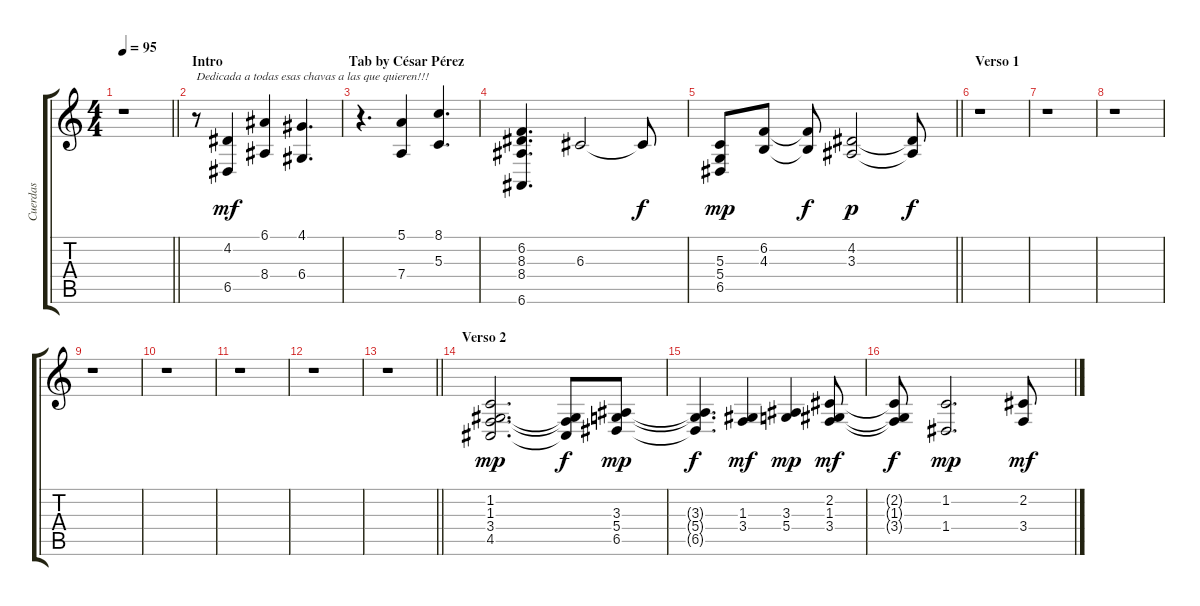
\track ("Cuerdas" "Cuerdas") {instrument stringensemble2}
\staff {score tabs}
\tuning (E4 B3 G3 D3 A2 E2) {hide}
\ts (4 4)
\tempo 95
\clef g2
\barLineRight lightlight
\ks c
r.1{dy mf instrument stringensemble2} |
\section ("" "Intro                                    Tab by César Pérez")
r.8{txt "Dedicada a todas esas chavas a las que quieren!!!"} (4.2 6.5).4 (6.1 8.4).4 (4.1 6.4).4{d} |
r.4{d} (5.1 7.4).4 (8.1 5.3).4{d} |
(6.2 8.3 8.4 6.6).4{d} 6.3.2 6.3{t}.8{dy f} |
\barLineRight lightlight
(5.3 5.4 6.5).8{dy mp} (6.2 4.3).8 (6.2{t} 4.3{t}).8{dy f} (4.2 3.3).2{dy p} (4.2{t} 3.3{t}).8{dy f} |
\section ("" "Verso 1")
r.1 |
r.1 |
r.1 |
r.1 |
r.1 |
r.1 |
r.1 |
\barLineRight lightlight
r.1 |
\section ("" "Verso 2")
(1.2 1.3 3.4 4.5).2{d dy mp} (1.3{t} 3.4{t} 4.5{t}).8{dy f} (3.3 5.4 6.5).8{dy mp} |
(3.3{t} 5.4{t} 6.5{t}).4{d dy f} (1.3 3.4).4{dy mf} (3.3 5.4).4{dy mp} (2.2 1.3 3.4).8{dy mf} |
(2.2{t} 1.3{t} 3.4{t}).8{dy f} (1.2 1.4).2{d dy mp} (2.2 3.4).8{dy mf}
